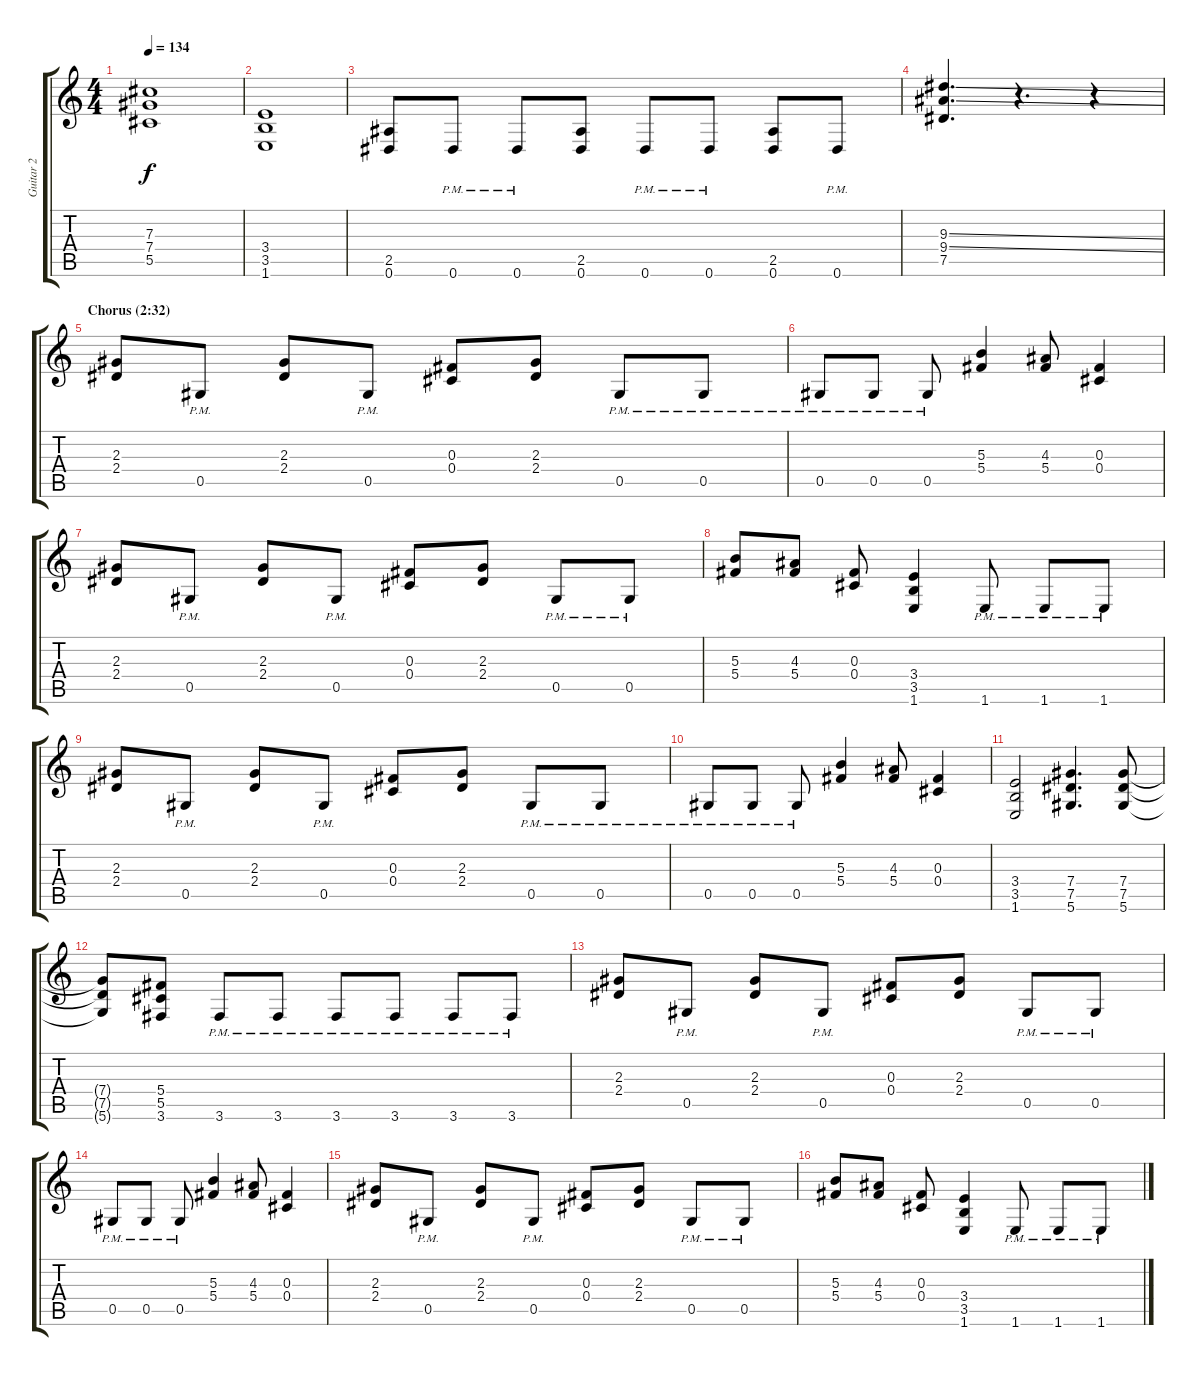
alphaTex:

\track ("Guitar 2" "Guitar 2") {instrument distortionguitar}
\staff {score tabs}
\tuning (Eb4 Bb3 Gb3 Db3 Ab2 Eb2) {hide}
\ts (4 4)
\tempo 134
\clef g2
\ks c
(7.3 7.4 5.5).1{dy f} |
(3.4 3.5 1.6).1 |
(2.5 0.6).8 0.6{pm}.8 0.6{pm}.8 (2.5 0.6).8 0.6{pm}.8 0.6{pm}.8 (2.5 0.6).8 0.6{pm}.8 |
(9.3{ss} 9.4{ss} 7.5).4{d} r.4{d} r.4 |
\section ("" "Chorus (2:32)")
(2.3 2.4).8 0.5{pm}.8 (2.3 2.4).8 0.5{pm}.8 (0.3 0.4).8 (2.3 2.4).8 0.5{pm}.8 0.5{pm}.8 |
0.5{pm}.8 0.5{pm}.8 0.5{pm}.8 (5.3 5.4).4 (4.3 5.4).8 (0.3 0.4).4 |
(2.3 2.4).8 0.5{pm}.8 (2.3 2.4).8 0.5{pm}.8 (0.3 0.4).8 (2.3 2.4).8 0.5{pm}.8 0.5{pm}.8 |
(5.3 5.4).8 (4.3 5.4).8 (0.3 0.4).8 (3.4 3.5 1.6).4 1.6{pm}.8 1.6{pm}.8 1.6{pm}.8 |
(2.3 2.4).8 0.5{pm}.8 (2.3 2.4).8 0.5{pm}.8 (0.3 0.4).8 (2.3 2.4).8 0.5{pm}.8 0.5{pm}.8 |
0.5{pm}.8 0.5{pm}.8 0.5{pm}.8 (5.3 5.4).4 (4.3 5.4).8 (0.3 0.4).4 |
(3.4 3.5 1.6).2 (7.4 7.5 5.6).4{d} (7.4 7.5 5.6).8 |
(7.4{t} 7.5{t} 5.6{t}).8 (5.4 5.5 3.6).8 3.6{pm}.8 3.6{pm}.8 3.6{pm}.8 3.6{pm}.8 3.6{pm}.8 3.6{pm}.8 |
(2.3 2.4).8 0.5{pm}.8 (2.3 2.4).8 0.5{pm}.8 (0.3 0.4).8 (2.3 2.4).8 0.5{pm}.8 0.5{pm}.8 |
0.5{pm}.8 0.5{pm}.8 0.5{pm}.8 (5.3 5.4).4 (4.3 5.4).8 (0.3 0.4).4 |
(2.3 2.4).8 0.5{pm}.8 (2.3 2.4).8 0.5{pm}.8 (0.3 0.4).8 (2.3 2.4).8 0.5{pm}.8 0.5{pm}.8 |
(5.3 5.4).8 (4.3 5.4).8 (0.3 0.4).8 (3.4 3.5 1.6).4 1.6{pm}.8 1.6{pm}.8 1.6{pm}.8
